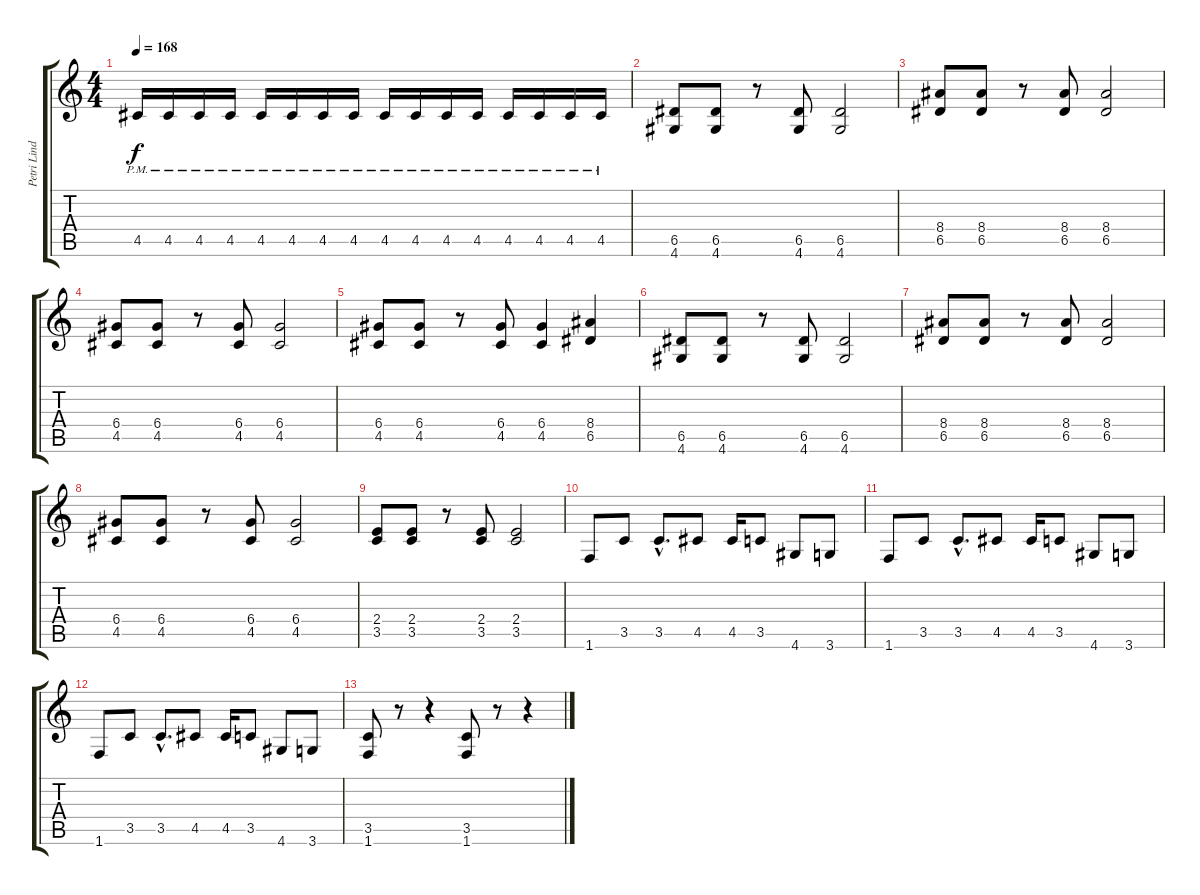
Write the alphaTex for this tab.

\track ("Petri Lindroos" "Petri Lind") {instrument distortionguitar}
\staff {score tabs}
\tuning (E4 B3 G3 D3 A2 E2) {hide}
\ts (4 4)
\tempo 168
\clef g2
\ks c
4.5{pm}.16{dy f} 4.5{pm}.16 4.5{pm}.16 4.5{pm}.16 4.5{pm}.16 4.5{pm}.16 4.5{pm}.16 4.5{pm}.16 4.5{pm}.16 4.5{pm}.16 4.5{pm}.16 4.5{pm}.16 4.5{pm}.16 4.5{pm}.16 4.5{pm}.16 4.5{pm}.16 |
(6.5 4.6).8 (6.5 4.6).8 r.8 (6.5 4.6).8 (6.5 4.6).2 |
(8.4 6.5).8 (8.4 6.5).8 r.8 (8.4 6.5).8 (8.4 6.5).2 |
(6.4 4.5).8 (6.4 4.5).8 r.8 (6.4 4.5).8 (6.4 4.5).2 |
(6.4 4.5).8 (6.4 4.5).8 r.8 (6.4 4.5).8 (6.4 4.5).4 (8.4 6.5).4 |
(6.5 4.6).8 (6.5 4.6).8 r.8 (6.5 4.6).8 (6.5 4.6).2 |
(8.4 6.5).8 (8.4 6.5).8 r.8 (8.4 6.5).8 (8.4 6.5).2 |
(6.4 4.5).8 (6.4 4.5).8 r.8 (6.4 4.5).8 (6.4 4.5).2 |
(2.4 3.5).8 (2.4 3.5).8 r.8 (2.4 3.5).8 (2.4 3.5).2 |
1.6.8 3.5.8 3.5{hac}.8{d} 4.5.8 4.5.16 3.5.8 4.6.8 3.6.8 |
1.6.8 3.5.8 3.5{hac}.8{d} 4.5.8 4.5.16 3.5.8 4.6.8 3.6.8 |
1.6.8 3.5.8 3.5{hac}.8{d} 4.5.8 4.5.16 3.5.8 4.6.8 3.6.8 |
(3.5 1.6).8 r.8 r.4 (3.5 1.6).8 r.8 r.4
